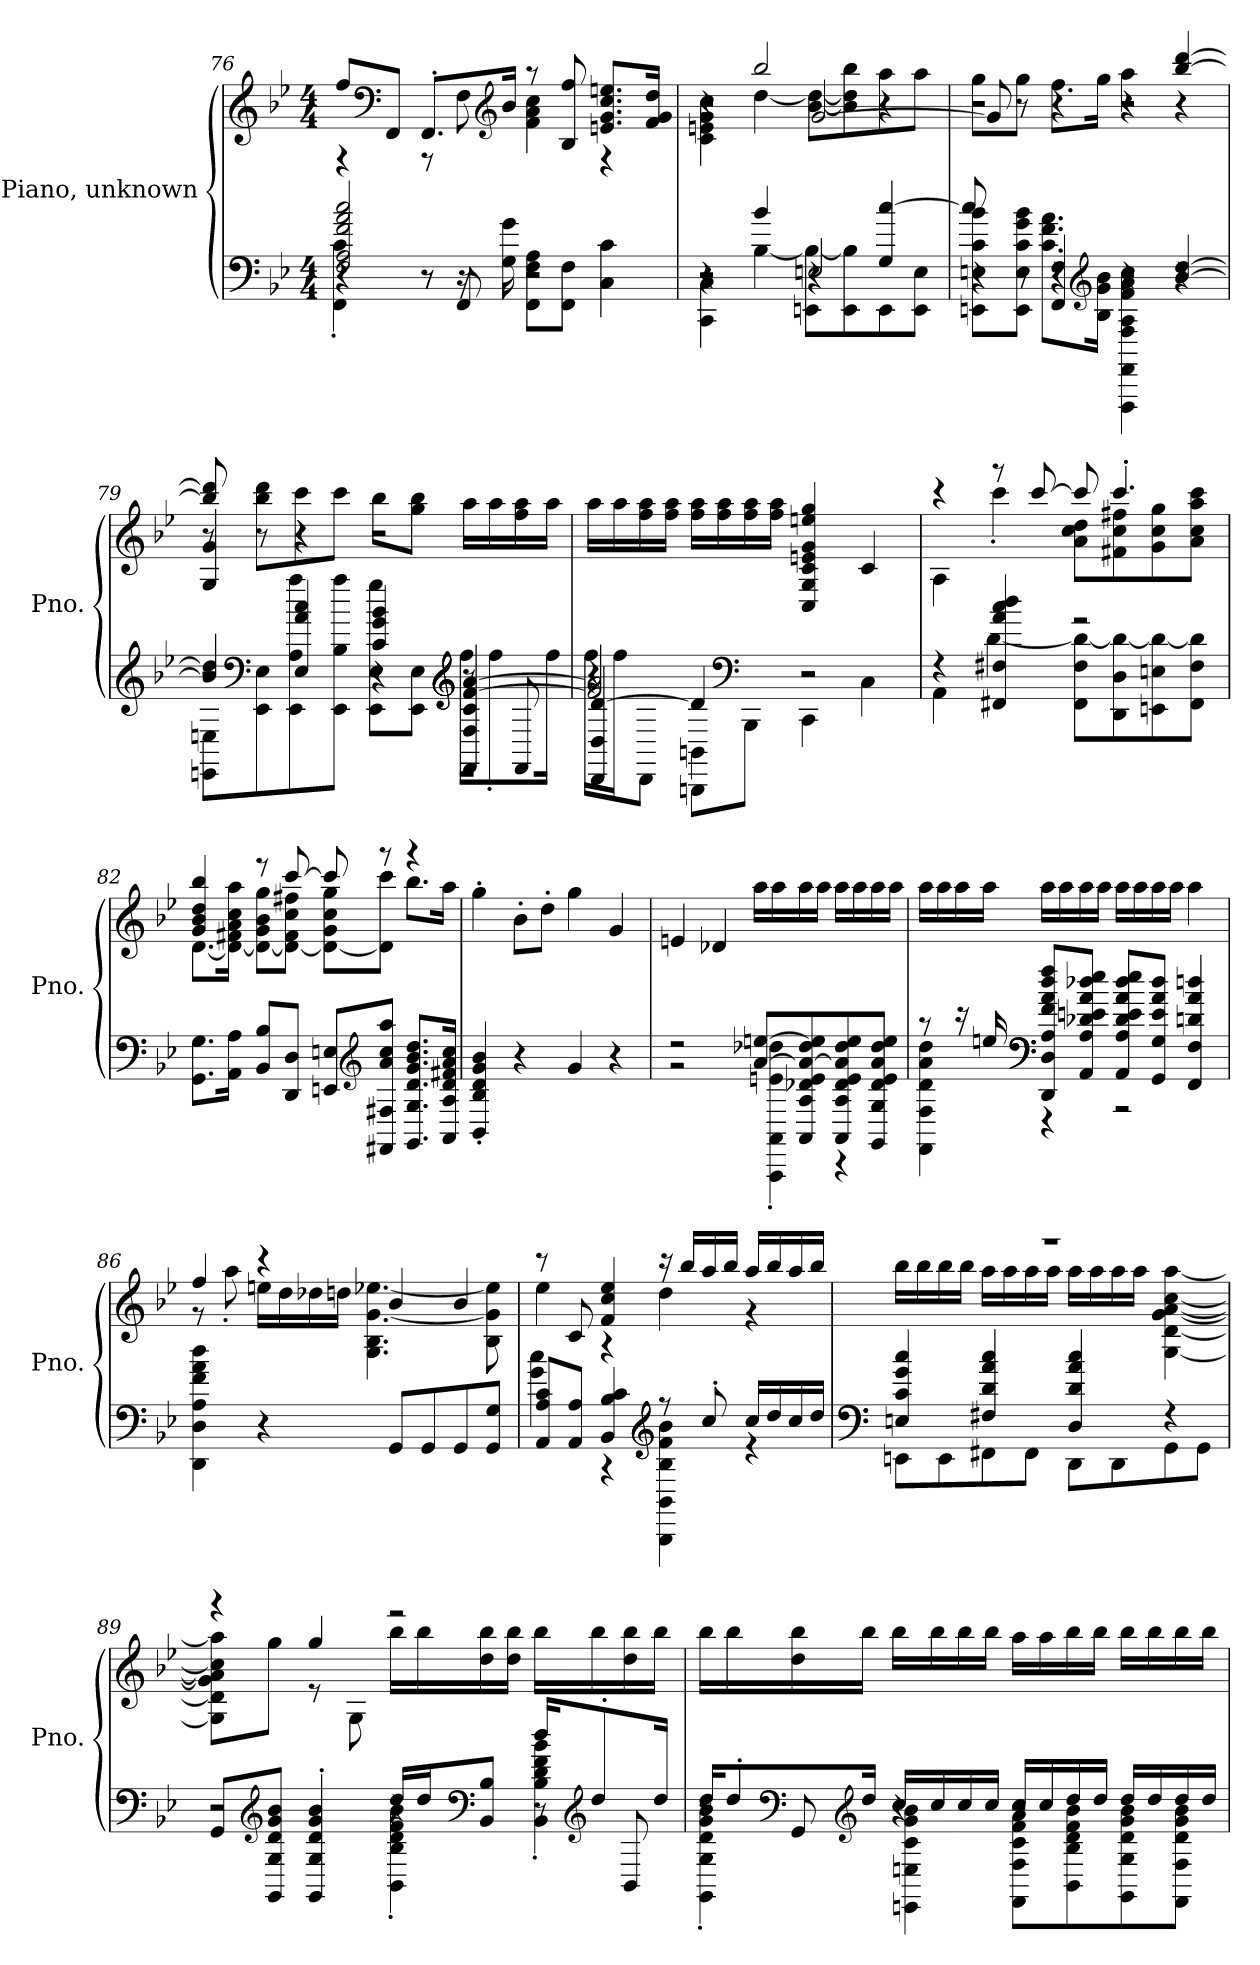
**kern	**kern
*part1	*part1
*staff2	*staff1
*I"Piano, unknown	*
*I'Pno.	*
!!LO:LB:g=z
*clefF4	*clefG2
*k[b-e-]	*k[b-e-]
*M4/4	*M4/4
=76	=76
*^	*^
*	*^	*	*
2F/ 2A/ 2f/ 2a/ 2cc/	4FF\' 4c\'	4r	8ff/L	4r
*	*	*	*clefF4	*
.	.	.	8FF/J	.
.	8r	8r	8.FF'/L	8r
.	16r	8FF/	.	8F\
*	*	*	*clefG2	*
.	16G\ 16g\	.	16b-/Jk	.
2r	8FF\ 8F\ 8A\L	2r	8r	4f\ 4a\ 4cc\
.	8FF\ 8F\J	.	8B-/ 8ff/	.
.	4C\ 4c\	.	8.en/ 8.g/ 8.cc/ 8.een/L	4r
.	.	.	16f/ 16g/ 16dd/Jk	.
=77	=77	=77	=77	=77
*	*	*	*	*^
4r	4CC\ 4C\	2r	4r	4c\ 4en\ 4g\ 4cc\	2r
4b-/	[4B-\	.	2bb-/	[4dd\	.
2En/	8EEn\ 8B-\_L	4r	.	[8b-\ 8dd\_L	[2g/
.	8EE\ 8B-\]	.	.	8b-\] 8dd\] 8bb-\	.
.	8EE\	4G/ [4cc/	4r	8aa\	.
.	8EE\ 8E\J	.	.	8aa\J	.
=78	=78	=78	=78	=78	=78
4r	8EEn\ 8En\ 8c\ 8b-\L	8cc/]	2r	8gg\L	8g/]
.	8EE\ 8E\ 8c\ 8g\ 8b-\J	8r	.	8gg\J	8r
4FF/ 4F/	8.c\ 8.f\ 8.a\L	4r	.	8.ff\L	4r
*clefG2	*	*	*	*	*
.	16B-\ 16g\ 16b-\Jk	.	.	16gg\Jk	.
4r	4FFF\ 4FF\ 4F\ 4A\ 4f\ 4a\ 4cc\	2r	4r	4aa\	2r
[4b-/ [4dd/	4r	.	[4bb-/ [4ddd/	4r	.
!!LO:LB:g=z	!!	!!
=79	=79	=79	=79	=79	=79
4b-/] 4dd/]	8EEn\ 8En\L	2r	8bb-/] 8ddd/]	8r	4G/ 4g/
*clefF4	*	*	*	*	*
.	8EE\ 8E\	.	8r	8bb-\ 8ddd\L	.
4E/ 4a/ 4cc/	8EE\ 8A\ 8aa\	.	4r	8ccc\	4r
.	8EE\ 8B-\ 8aa\J	.	.	8ccc\J	.
4c/ 4g/ 4b-/	8EE\ 8E\ 8gg\L	4r	2r	8bb-\L	2r
.	8EE\ 8E\J	.	.	8gg\ 8bb-\J	.
*clefG2	*	*	*	*	*
4FF/ 4F/ 4c/ [4f/ [4a/	16ff\KL	8r	.	16aa\LL	.
.	8ff'\	.	.	16aa\	.
.	.	8FF/	.	16ff\ 16aa\	.
.	16ff\Jk	.	.	16aa\JJ	.
*	*	*	*v	*v	*v
=80	=80	=80	=80
*	*	*^	*
2f/] 2a/]	16ff\LL	4DD/ 4D/ [4d/	4r	16aa\LL
.	16ff\J	.	.	16aa\
.	8DD\J	.	.	16ff\ 16aa\
.	.	.	.	16ff\ 16aa\JJ
.	8BBBn\L	4d/]	4BBn\	16ff\ 16aa\LL
.	.	.	.	16ff\ 16aa\
*clefF4	*	*	*	*
.	8BBB\J	.	.	16ff\ 16aa\
.	.	.	.	16ff\ 16aa\JJ
2r	4CC\	2r	2r	4C/ 4G/ 4c/ 4en/ 4g/ 4een/ 4gg/
.	4C\	.	.	4c/
*	*v	*v	*v	*
!!LO:LB:g=z
=81	=81	=81
*	*	*^
4r	4AA\	4r	4A\
4FF#X/ 4F#X/ 4a/ 4cc/ 4dd/	[4d\	8r	4ccc'\
.	.	[8ccc/	.
2r	8FF#\ 8F#\ 8d\_L	8ccc/]	8a\ 8cc\ 8dd\L
.	8DD\ 8D\ 8d\_	4.ccc'/	8f#X\ 8cc\ 8ff#X\
.	8EEn\ 8En\ 8d\_	.	8g\ 8cc\ 8gg\
.	8FF#\ 8F#\ 8d\]J	.	8a\ 8cc\ 8aa\ 8ccc\J
*v	*v	*	*
=82	=82	=82
8.GG\ 8.G\L	4g/ 4b-/ 4dd/ 4bb-/	[8.d\L
16AA\ 16A\Jk	.	16d\_ 16f#X\ 16a\ 16cc\ 16aa\Jk
8BB-/ 8B-/L	8r	8d\_ 8g\ 8b-\ 8gg\L
8DD/ 8D/J	[8ccc/	8d\_ 8f#\ 8cc\ 8ff#X\J
8EEn/ 8En/L	8ccc/]	8d\_ 8g\ 8cc\ 8gg\L
*clefG2	*	*
8FF#X/ 8F#X/ 8a/ 8cc/ 8aa/J	8r	8d\] 8ccc\J
8.GG/ 8.G/ 8.d/ 8.g/ 8.b-/ 8.dd/L	4r	8.bb-\L
16AA/ 16A/ 16d/ 16f#X/ 16a/ 16cc/Jk	.	16aa\Jk
*	*v	*v
=83	=83
4BB-/' 4B-/' 4d/' 4g/' 4b-/'	4gg'\
4r	8b-'\L
.	8dd'\J
4g/	4gg\
4r	4g/
!!LO:LB:g=z
=84	=84
*^	*
2r	2r	4en/
.	.	4d-X/
[8a/ [8een/L	4AAA\' 4AA\' 4en\' 4dd-X\'	16aa\LL
.	.	16aa\
8AA/ 8A/ 8d-X/ 8e/ 8a/_ 8dd-/ 8ee/]	.	16aa\
.	.	16aa\JJ
8AA/ 8A/ 8d-/ 8e/ 8a/] 8dd-/ 8ee/	4r	16aa\LL
.	.	16aa\
8GG/ 8G/ 8d-/ 8e/ 8a/ 8dd-/ 8ee/J	.	16aa\
.	.	16aa\JJ
=85	=85	=85
8r	4FF\ 4F\ 4d\ 4a\ 4dd\	16aa\LL
.	.	16aa\
16r	.	16aa\
16een/	.	16aa\JJ
*clefF4	*	*
8DD/ 8D/ 8A/ 8f/ 8a/ 8dd/ 8ff/L	4r	16aa\LL
.	.	16aa\
8AA/ 8A/ 8d-X/ 8en/ 8a/ 8dd-X/ 8ee/J	.	16aa\
.	.	16aa\JJ
8AA/ 8A/ 8d-/ 8e/ 8a/ 8dd-/ 8ee/L	2r	16aa\LL
.	.	16aa\
8GG/ 8G/ 8e/ 8a/ 8dd-/J	.	16aa\
.	.	16aa\JJ
4FF/ 4F/ 4dn/ 4a/ 4ddn/	.	4aa\
*v	*v	*
!!LO:LB:g=z
=86	=86
*	*^
4DD\ 4D\ 4A\ 4f\ 4a\ 4dd\	4ff/	8r
.	.	8aa'\
4r	4r	16een\LL
.	.	16dd\
.	.	16dd-X\
.	.	16ddn\JJ
8GG/L	4b-/	4.G\ 4.B-\ [4.g\ [4.ee-X\
8GG/	.	.
8GG/	4b-/	.
8GG/ 8G/J	.	8B-\ 8g\] 8ee-\]
=87	=87	=87
*^	*	*
8AA/ 8A/ 8c/L	4g\ 4cc\	8r	4ee-\
8AA/ 8A/J	.	8c/	.
4BB-/ 4B-/ 4c/	4r	4f/ 4cc/ 4ee-/	4r
*clefG2	*	*	*
8r	4BBB-\ 4BB-\ 4B-\ 4f\ 4b-\	16r	4dd\
.	.	16bb-/LL	.
8cc'/	.	16aa/	.
.	.	16bb-/JJ	.
16cc/LL	4r	16aa/LL	4r
16dd/	.	16bb-/	.
16cc/	.	16aa/	.
16dd/JJ	.	16bb-/JJ	.
!!LO:PB:g=z	!!
=88	=88	=88	=88
*clefF4	*	*	*
4En/ 4c/ 4g/ 4cc/	8EEn\L	1r	16bb-\LL
.	.	.	16bb-\
.	8EE\	.	16bb-\
.	.	.	16bb-\JJ
4F#X/ 4d/ 4a/ 4cc/	8FF#X\	.	16aa\LL
.	.	.	16aa\
.	8FF#\J	.	16aa\
.	.	.	16aa\JJ
4D/ 4d/ 4a/ 4cc/	8DD\L	.	16aa\LL
.	.	.	16aa\
.	8DD\	.	16aa\
.	.	.	16aa\JJ
4r	8GG\	.	[4G\ [4d\ [4g\ [4a\ [4cc\ [4aa\
.	8GG\J	.	.
=89	=89	=89	=89
*	*^	*	*
8GG/L	2r	2r	4r	8G\] 8d\] 8g\] 8a\] 8cc\] 8aa\]L
*clefG2	*	*	*	*
8GG/ 8G/ 8d/ 8g/ 8b-/J	.	.	.	8gg\J
4GG/' 4G/' 4d/' 4g/' 4b-/'	.	.	4gg/	8r
.	.	.	.	8G\
16dd/LL	4BB-\' 4B-\' 4d\' 4f\' 4b-\'	4r	2r	16bb-\LL
16dd/J	.	.	.	16bb-\
*clefF4	*	*	*	*
8BB-/ 8B-/J	.	.	.	16dd\ 16bb-\
.	.	.	.	16dd\ 16bb-\JJ
16dd/KL	4BB-\' 4B-\' 4d\' 4f\' 4b-\'	8r	.	16bb-\LL
*clefG2	*	*	*	*
8dd'/	.	.	.	16bb-\
.	.	8BB-/	.	16dd\ 16bb-\
16dd/Jk	.	.	.	16bb-\JJ
*	*	*	*v	*v
!!LO:LB:g=z
=90	=90	=90	=90
16dd/KL	4GG\' 4G\' 4d\' 4g\' 4b-\'	8r	16bb-\LL
8dd'/	.	.	16bb-\
*clefF4	*	*	*
.	.	8GG/	16dd\ 16bb-\
*clefG2	*	*	*
16dd/Jk	.	.	16bb-\JJ
16cc/LL	4EEn\ 4En\ 4c\ 4g\ 4b-\	4r	16bb-\LL
16cc/	.	.	16bb-\
16cc/	.	.	16bb-\
16cc/JJ	.	.	16bb-\JJ
16cc/LL	8FF\ 8F\ 8c\ 8f\ 8a\L	2r	16aa\LL
16cc/	.	.	16aa\
16dd/	8BB-\ 8B-\ 8d\ 8f\ 8b-\	.	16bb-\
16dd/JJ	.	.	16bb-\JJ
16dd/LL	8GG\ 8G\ 8d\ 8g\ 8b-\	.	16bb-\LL
16dd/	.	.	16bb-\
16dd/	8FF\ 8F\ 8d\ 8g\ 8b-\J	.	16bb-\
16dd/JJ	.	.	16bb-\JJ
*v	*v	*v	*
=	=
*-	*-
